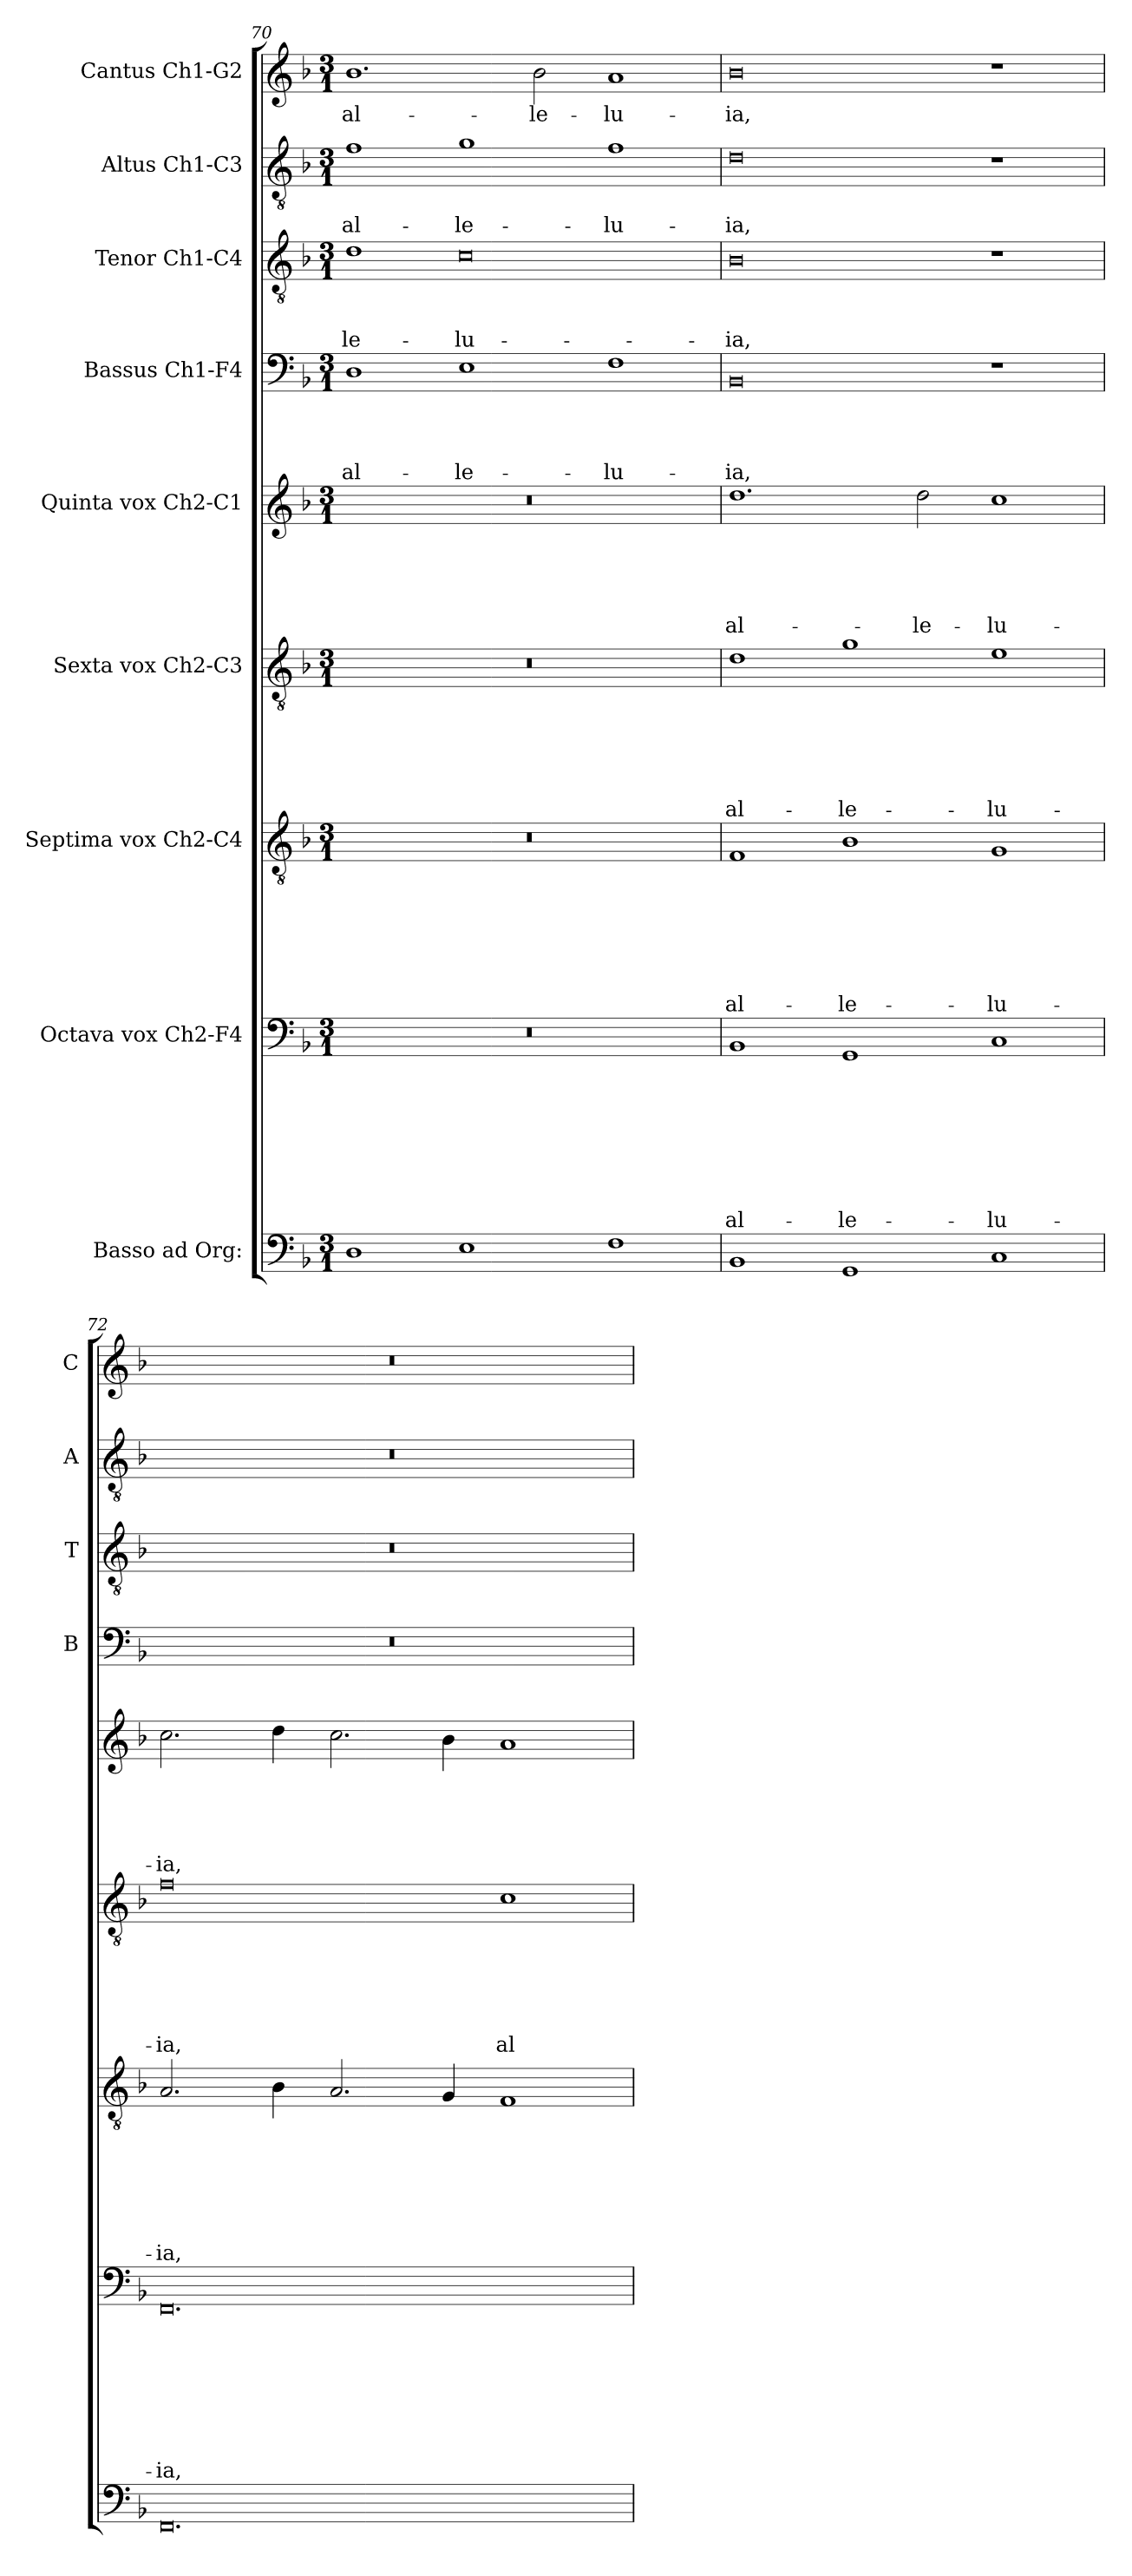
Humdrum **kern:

**kern	**kern	**text	**text	**text	**text	**text	**text	**text	**text	**kern	**text	**text	**text	**text	**text	**text	**text	**kern	**text	**text	**text	**text	**text	**text	**kern	**text	**text	**text	**text	**text	**kern	**text	**text	**text	**text	**kern	**text	**text	**text	**kern	**text	**text	**kern	**text
*part9	*part8	*part8	*part8	*part8	*part8	*part8	*part8	*part8	*part8	*part7	*part7	*part7	*part7	*part7	*part7	*part7	*part7	*part6	*part6	*part6	*part6	*part6	*part6	*part6	*part5	*part5	*part5	*part5	*part5	*part5	*part4	*part4	*part4	*part4	*part4	*part3	*part3	*part3	*part3	*part2	*part2	*part2	*part1	*part1
*staff9	*staff8	*staff8	*staff8	*staff8	*staff8	*staff8	*staff8	*staff8	*staff8	*staff7	*staff7	*staff7	*staff7	*staff7	*staff7	*staff7	*staff7	*staff6	*staff6	*staff6	*staff6	*staff6	*staff6	*staff6	*staff5	*staff5	*staff5	*staff5	*staff5	*staff5	*staff4	*staff4	*staff4	*staff4	*staff4	*staff3	*staff3	*staff3	*staff3	*staff2	*staff2	*staff2	*staff1	*staff1
*I"Basso ad Org:	*I"Octava vox Ch2-F4	*	*	*	*	*	*	*	*	*I"Septima vox Ch2-C4	*	*	*	*	*	*	*	*I"Sexta vox Ch2-C3	*	*	*	*	*	*	*I"Quinta vox Ch2-C1	*	*	*	*	*	*I"Bassus Ch1-F4	*	*	*	*	*I"Tenor Ch1-C4	*	*	*	*I"Altus Ch1-C3	*	*	*I"Cantus Ch1-G2	*
*	*	*	*	*	*	*	*	*	*	*	*	*	*	*	*	*	*	*	*	*	*	*	*	*	*	*	*	*	*	*	*I'B	*	*	*	*	*I'T	*	*	*	*I'A	*	*	*I'C	*
*clefF4	*clefF4	*	*	*	*	*	*	*	*	*clefGv2	*	*	*	*	*	*	*	*clefGv2	*	*	*	*	*	*	*clefG2	*	*	*	*	*	*clefF4	*	*	*	*	*clefGv2	*	*	*	*clefGv2	*	*	*clefG2	*
*k[b-]	*k[b-]	*	*	*	*	*	*	*	*	*k[b-]	*	*	*	*	*	*	*	*k[b-]	*	*	*	*	*	*	*k[b-]	*	*	*	*	*	*k[b-]	*	*	*	*	*k[b-]	*	*	*	*k[b-]	*	*	*k[b-]	*
*F:	*F:	*	*	*	*	*	*	*	*	*F:	*	*	*	*	*	*	*	*F:	*	*	*	*	*	*	*F:	*	*	*	*	*	*F:	*	*	*	*	*F:	*	*	*	*F:	*	*	*F:	*
*M3/1	*M3/1	*	*	*	*	*	*	*	*	*M3/1	*	*	*	*	*	*	*	*M3/1	*	*	*	*	*	*	*M3/1	*	*	*	*	*	*M3/1	*	*	*	*	*M3/1	*	*	*	*M3/1	*	*	*M3/1	*
=70	=70	=70	=70	=70	=70	=70	=70	=70	=70	=70	=70	=70	=70	=70	=70	=70	=70	=70	=70	=70	=70	=70	=70	=70	=70	=70	=70	=70	=70	=70	=70	=70	=70	=70	=70	=70	=70	=70	=70	=70	=70	=70	=70	=70
!	!	!	!	!	!	!	!	!	!	!	!	!	!	!	!	!	!	!	!	!	!	!	!	!	!	!	!	!	!	!	!	!	!	!	!LO:LY:b	!	!	!	!LO:LY:b	!	!	!LO:LY:b	!	!LO:LY:b
1D	0.r	.	.	.	.	.	.	.	.	0.r	.	.	.	.	.	.	.	0.r	.	.	.	.	.	.	0.r	.	.	.	.	.	1D	.	.	.	al-	1d	.	.	-le-	1f	.	al-	1.b-	al-
!	!	!	!	!	!	!	!	!	!	!	!	!	!	!	!	!	!	!	!	!	!	!	!	!	!	!	!	!	!	!	!	!	!	!	!LO:LY:b	!	!	!	!LO:LY:b	!	!	!LO:LY:b	!	!
1E	.	.	.	.	.	.	.	.	.	.	.	.	.	.	.	.	.	.	.	.	.	.	.	.	.	.	.	.	.	.	1E	.	.	.	-le-	0c	.	.	-lu-	1g	.	-le-	.	.
!	!	!	!	!	!	!	!	!	!	!	!	!	!	!	!	!	!	!	!	!	!	!	!	!	!	!	!	!	!	!	!	!	!	!	!	!	!	!	!	!	!	!	!	!LO:LY:b
.	.	.	.	.	.	.	.	.	.	.	.	.	.	.	.	.	.	.	.	.	.	.	.	.	.	.	.	.	.	.	.	.	.	.	.	.	.	.	.	.	.	.	2b-\	-le-
!	!	!	!	!	!	!	!	!	!	!	!	!	!	!	!	!	!	!	!	!	!	!	!	!	!	!	!	!	!	!	!	!	!	!	!LO:LY:b	!	!	!	!	!	!	!LO:LY:b	!	!LO:LY:b
1F	.	.	.	.	.	.	.	.	.	.	.	.	.	.	.	.	.	.	.	.	.	.	.	.	.	.	.	.	.	.	1F	.	.	.	-lu-	.	.	.	.	1f	.	-lu-	1a	-lu-
=71	=71	=71	=71	=71	=71	=71	=71	=71	=71	=71	=71	=71	=71	=71	=71	=71	=71	=71	=71	=71	=71	=71	=71	=71	=71	=71	=71	=71	=71	=71	=71	=71	=71	=71	=71	=71	=71	=71	=71	=71	=71	=71	=71	=71
!	!	!	!	!	!	!	!	!	!LO:LY:b	!	!	!	!	!	!	!	!LO:LY:b	!	!	!	!	!	!	!LO:LY:b	!	!	!	!	!	!LO:LY:b	!	!	!	!	!LO:LY:b	!	!	!	!LO:LY:b	!	!	!LO:LY:b	!	!LO:LY:b
1BB-	1BB-	.	.	.	.	.	.	.	al-	1F	.	.	.	.	.	.	al-	1d	.	.	.	.	.	al-	1.dd	.	.	.	.	al-	0BB-	.	.	.	-ia,	0B-	.	.	-ia,	0d	.	-ia,	0b-	-ia,
!	!	!	!	!	!	!	!	!	!LO:LY:b	!	!	!	!	!	!	!	!LO:LY:b	!	!	!	!	!	!	!LO:LY:b	!	!	!	!	!	!	!	!	!	!	!	!	!	!	!	!	!	!	!	!
1GG	1GG	.	.	.	.	.	.	.	-le-	1B-	.	.	.	.	.	.	-le-	1g	.	.	.	.	.	-le-	.	.	.	.	.	.	.	.	.	.	.	.	.	.	.	.	.	.	.	.
!	!	!	!	!	!	!	!	!	!	!	!	!	!	!	!	!	!	!	!	!	!	!	!	!	!	!	!	!	!	!LO:LY:b	!	!	!	!	!	!	!	!	!	!	!	!	!	!
.	.	.	.	.	.	.	.	.	.	.	.	.	.	.	.	.	.	.	.	.	.	.	.	.	2dd\	.	.	.	.	-le-	.	.	.	.	.	.	.	.	.	.	.	.	.	.
!	!	!	!	!	!	!	!	!	!LO:LY:b	!	!	!	!	!	!	!	!LO:LY:b	!	!	!	!	!	!	!LO:LY:b	!	!	!	!	!	!LO:LY:b	!	!	!	!	!	!	!	!	!	!	!	!	!	!
1C	1C	.	.	.	.	.	.	.	-lu-	1G	.	.	.	.	.	.	-lu-	1e	.	.	.	.	.	-lu-	1cc	.	.	.	.	-lu-	1r	.	.	.	.	1r	.	.	.	1r	.	.	1r	.
=72	=72	=72	=72	=72	=72	=72	=72	=72	=72	=72	=72	=72	=72	=72	=72	=72	=72	=72	=72	=72	=72	=72	=72	=72	=72	=72	=72	=72	=72	=72	=72	=72	=72	=72	=72	=72	=72	=72	=72	=72	=72	=72	=72	=72
!	!	!	!	!	!	!	!	!	!LO:LY:b	!	!	!	!	!	!	!	!LO:LY:b	!	!	!	!	!	!	!LO:LY:b	!	!	!	!	!	!LO:LY:b	!	!	!	!	!	!	!	!	!	!	!	!	!	!
0.FF	0.FF	.	.	.	.	.	.	.	-ia,	2.A/	.	.	.	.	.	.	-ia,	0f	.	.	.	.	.	-ia,	2.cc\	.	.	.	.	-ia,	0.r	.	.	.	.	0.r	.	.	.	0.r	.	.	0.r	.
.	.	.	.	.	.	.	.	.	.	4B-\	.	.	.	.	.	.	.	.	.	.	.	.	.	.	4dd\	.	.	.	.	.	.	.	.	.	.	.	.	.	.	.	.	.	.	.
.	.	.	.	.	.	.	.	.	.	2.A/	.	.	.	.	.	.	.	.	.	.	.	.	.	.	2.cc\	.	.	.	.	.	.	.	.	.	.	.	.	.	.	.	.	.	.	.
.	.	.	.	.	.	.	.	.	.	4G/	.	.	.	.	.	.	.	.	.	.	.	.	.	.	4b-\	.	.	.	.	.	.	.	.	.	.	.	.	.	.	.	.	.	.	.
!	!	!	!	!	!	!	!	!	!	!	!	!	!	!	!	!	!	!	!	!	!	!	!	!LO:LY:b	!	!	!	!	!	!	!	!	!	!	!	!	!	!	!	!	!	!	!	!
.	.	.	.	.	.	.	.	.	.	1F	.	.	.	.	.	.	.	1c	.	.	.	.	.	al-	1a	.	.	.	.	.	.	.	.	.	.	.	.	.	.	.	.	.	.	.
=	=	=	=	=	=	=	=	=	=	=	=	=	=	=	=	=	=	=	=	=	=	=	=	=	=	=	=	=	=	=	=	=	=	=	=	=	=	=	=	=	=	=	=	=
*-	*-	*-	*-	*-	*-	*-	*-	*-	*-	*-	*-	*-	*-	*-	*-	*-	*-	*-	*-	*-	*-	*-	*-	*-	*-	*-	*-	*-	*-	*-	*-	*-	*-	*-	*-	*-	*-	*-	*-	*-	*-	*-	*-	*-
